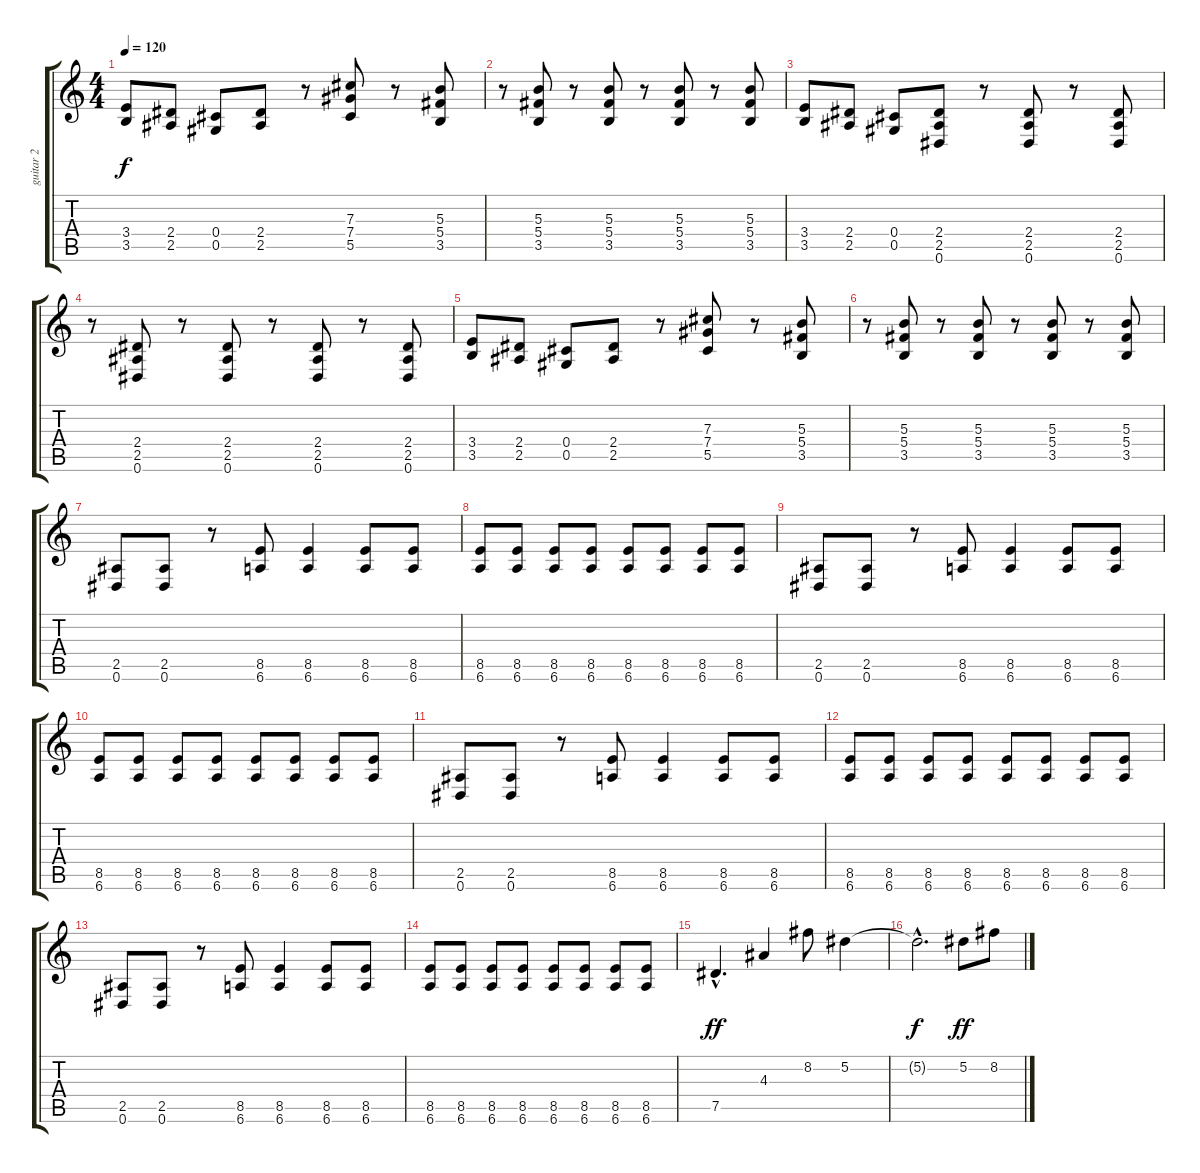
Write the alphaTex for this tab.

\track ("guitar 2" "guitar 2") {instrument distortionguitar}
\staff {score tabs}
\tuning (Eb4 Bb3 Gb3 Db3 Ab2 Eb2) {hide}
\ts (4 4)
\tempo 120
\clef g2
\ks c
(3.4 3.5).8{dy f} (2.4 2.5).8 (0.4 0.5).8 (2.4 2.5).8 r.8 (7.3 7.4 5.5).8 r.8 (5.3 5.4 3.5).8 |
r.8 (5.3 5.4 3.5).8 r.8 (5.3 5.4 3.5).8 r.8 (5.3 5.4 3.5).8 r.8 (5.3 5.4 3.5).8 |
(3.4 3.5).8 (2.4 2.5).8 (0.4 0.5).8 (2.4 2.5 0.6).8 r.8 (2.4 2.5 0.6).8 r.8 (2.4 2.5 0.6).8 |
r.8 (2.4 2.5 0.6).8 r.8 (2.4 2.5 0.6).8 r.8 (2.4 2.5 0.6).8 r.8 (2.4 2.5 0.6).8 |
(3.4 3.5).8 (2.4 2.5).8 (0.4 0.5).8 (2.4 2.5).8 r.8 (7.3 7.4 5.5).8 r.8 (5.3 5.4 3.5).8 |
r.8 (5.3 5.4 3.5).8 r.8 (5.3 5.4 3.5).8 r.8 (5.3 5.4 3.5).8 r.8 (5.3 5.4 3.5).8 |
(2.5 0.6).8 (2.5 0.6).8 r.8 (8.5 6.6).8 (8.5 6.6).4 (8.5 6.6).8 (8.5 6.6).8 |
(8.5 6.6).8 (8.5 6.6).8 (8.5 6.6).8 (8.5 6.6).8 (8.5 6.6).8 (8.5 6.6).8 (8.5 6.6).8 (8.5 6.6).8 |
(2.5 0.6).8 (2.5 0.6).8 r.8 (8.5 6.6).8 (8.5 6.6).4 (8.5 6.6).8 (8.5 6.6).8 |
(8.5 6.6).8 (8.5 6.6).8 (8.5 6.6).8 (8.5 6.6).8 (8.5 6.6).8 (8.5 6.6).8 (8.5 6.6).8 (8.5 6.6).8 |
(2.5 0.6).8 (2.5 0.6).8 r.8 (8.5 6.6).8 (8.5 6.6).4 (8.5 6.6).8 (8.5 6.6).8 |
(8.5 6.6).8 (8.5 6.6).8 (8.5 6.6).8 (8.5 6.6).8 (8.5 6.6).8 (8.5 6.6).8 (8.5 6.6).8 (8.5 6.6).8 |
(2.5 0.6).8 (2.5 0.6).8 r.8 (8.5 6.6).8 (8.5 6.6).4 (8.5 6.6).8 (8.5 6.6).8 |
(8.5 6.6).8 (8.5 6.6).8 (8.5 6.6).8 (8.5 6.6).8 (8.5 6.6).8 (8.5 6.6).8 (8.5 6.6).8 (8.5 6.6).8 |
7.5{hac}.4{d dy ff balance 8} 4.3.4 8.2.8 5.2.4 |
5.2{hac t}.2{d dy f} 5.2.8{dy ff} 8.2.8
